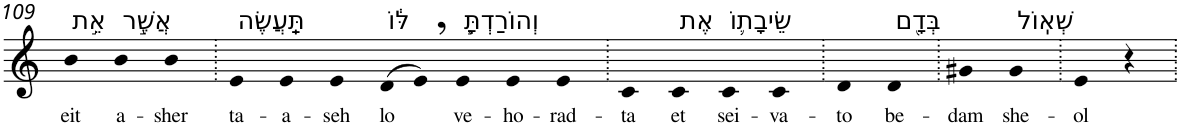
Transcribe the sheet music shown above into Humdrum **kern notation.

**kern	**text
*part1	*part1
*staff1	*staff1
*I"Piano	*
*I'Pno	*
!!LO:PB:g=z
*clefG2	*
*k[]	*
=109	=109
!LO:TX:a:t=אֵ֣ת	!
!	!LO:LY:b
4b	eit
!LO:TX:a:t=אֲשֶׁ֣ר	!
!	!LO:LY:b
4b	a-
!	!LO:LY:b
4b	-sher
=110.	=110.
!LO:TX:a:t=תַּֽעֲשֶׂה	!
!	!LO:LY:b
4e	ta-
!	!LO:LY:b
4e	-a-
!	!LO:LY:b
4e	-seh
!LO:TX:a:t=לּ֔וֹ	!
!	!LO:LY:b
(>8d	lo
8e,)	.
!LO:TX:a:t=וְהוֹרַדְתָּ֧	!
!	!LO:LY:b
4e	ve-
!	!LO:LY:b
4e	-ho-
!	!LO:LY:b
4e	-rad-
=111.	=111.
!	!LO:LY:b
4c	-ta
!LO:TX:a:t=אֶת	!
!	!LO:LY:b
4c	et
!LO:TX:a:t=שֵׂיבָת֛וֹ	!
!	!LO:LY:b
4c	sei-
!	!LO:LY:b
4c	-va-
=112.	=112.
!	!LO:LY:b
4d	-to
!LO:TX:a:t=בְּדָ֖ם	!
!	!LO:LY:b
4d	be-
=113.	=113.
!	!LO:LY:b
4g#X	-dam
!LO:TX:a:t=שְׁאֽוֹל	!
!	!LO:LY:b
4g#	she-
=114.	=114.
!	!LO:LY:b
4e	-ol
4r	.
=.	=.
*-	*-
